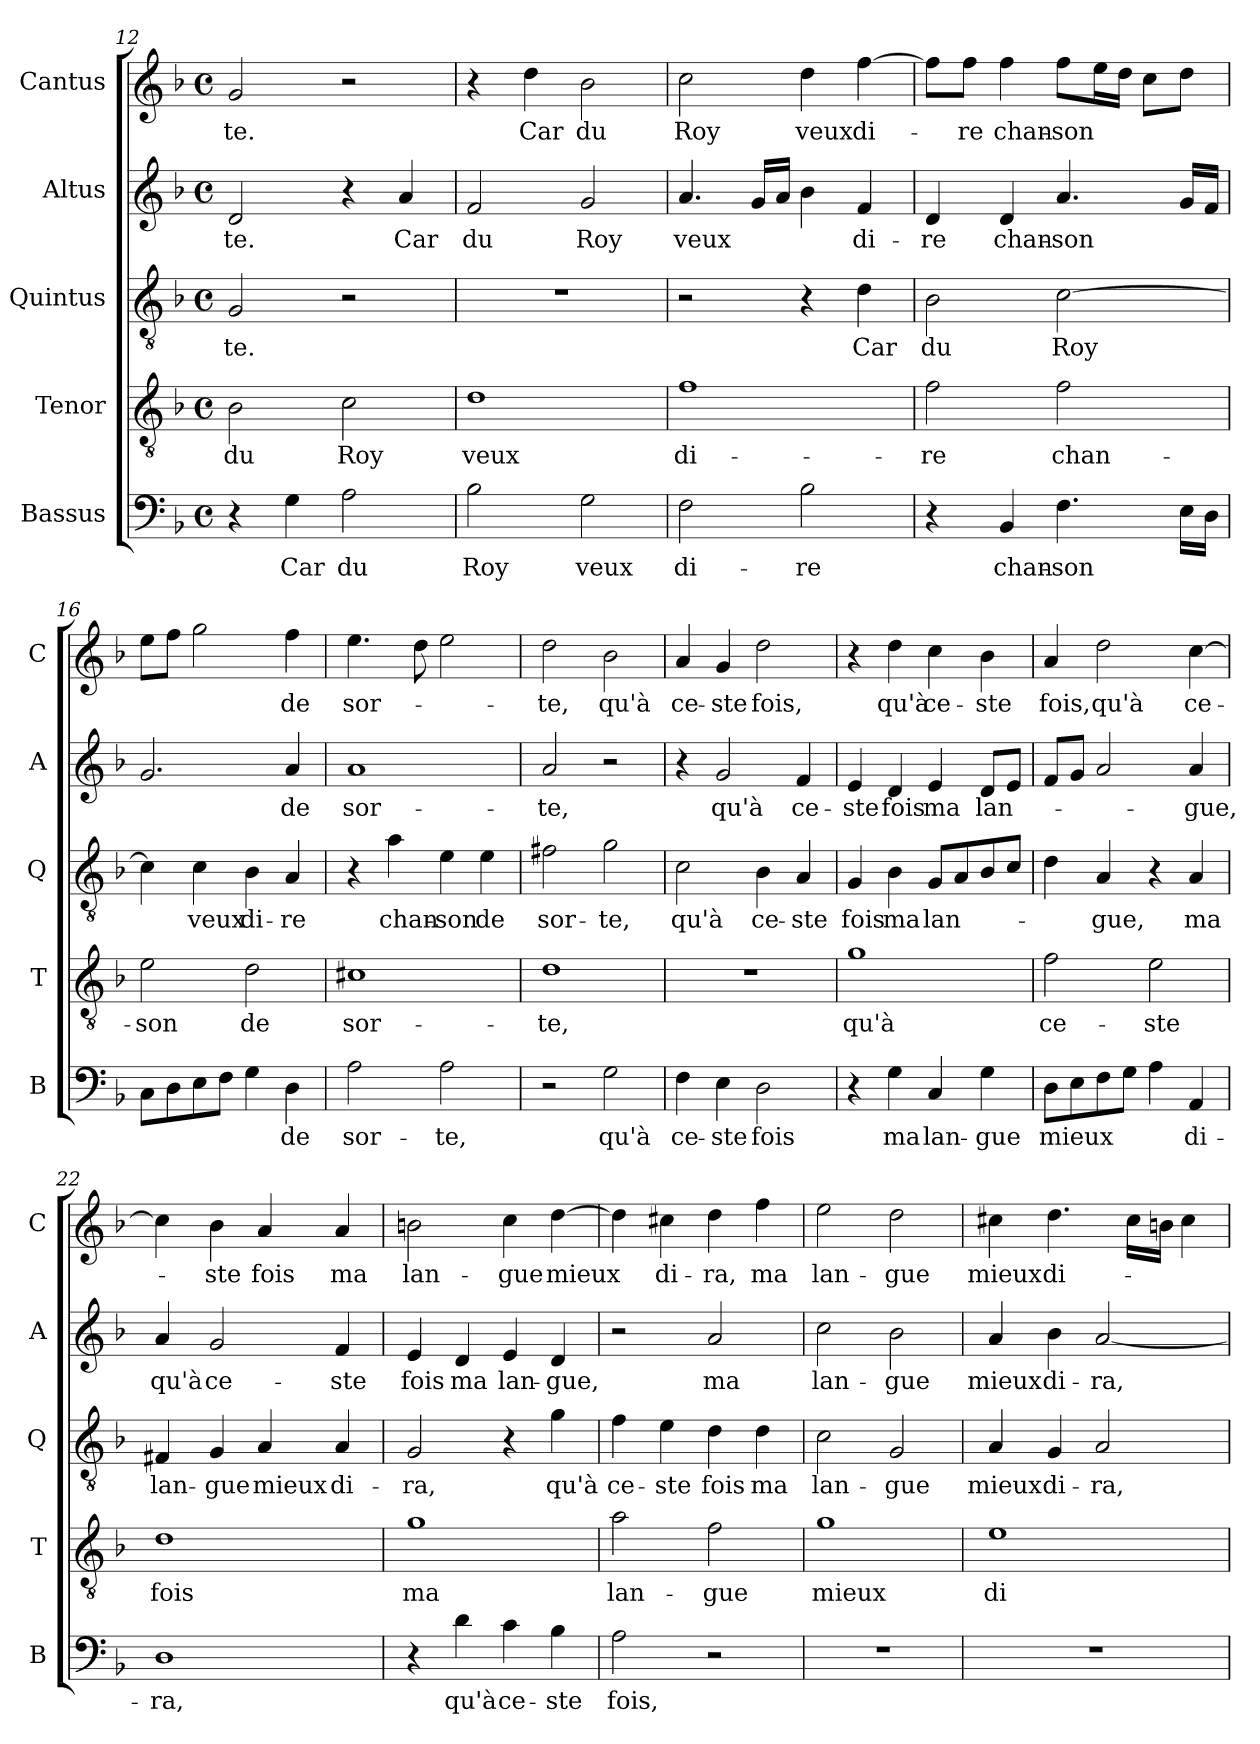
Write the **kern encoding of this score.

**kern	**text	**kern	**text	**kern	**text	**kern	**text	**kern	**text
*part5	*part5	*part4	*part4	*part3	*part3	*part2	*part2	*part1	*part1
*staff5	*staff5	*staff4	*staff4	*staff3	*staff3	*staff2	*staff2	*staff1	*staff1
*I"Bassus	*	*I"Tenor	*	*I"Quintus	*	*I"Altus	*	*I"Cantus	*
*I'B	*	*I'T	*	*I'Q	*	*I'A	*	*I'C	*
*clefF4	*	*clefGv2	*	*clefGv2	*	*clefG2	*	*clefG2	*
*k[b-]	*	*k[b-]	*	*k[b-]	*	*k[b-]	*	*k[b-]	*
*F:	*	*F:	*	*F:	*	*F:	*	*F:	*
*M4/4	*	*M4/4	*	*M4/4	*	*M4/4	*	*M4/4	*
*met(c)	*	*met(c)	*	*met(c)	*	*met(c)	*	*met(c)	*
=12	=12	=12	=12	=12	=12	=12	=12	=12	=12
!	!	!	!LO:LY:b	!	!LO:LY:b	!	!LO:LY:b	!	!LO:LY:b
4r	.	2B-\	du	2G/	-te.	2d/	-te.	2g/	-te.
!	!LO:LY:b	!	!	!	!	!	!	!	!
4G\	Car	.	.	.	.	.	.	.	.
!	!LO:LY:b	!	!LO:LY:b	!	!	!	!	!	!
2A\	du	2c\	Roy	2r	.	4r	.	2r	.
!	!	!	!	!	!	!	!LO:LY:b	!	!
.	.	.	.	.	.	4a/	Car	.	.
=13	=13	=13	=13	=13	=13	=13	=13	=13	=13
!	!LO:LY:b	!	!LO:LY:b	!	!	!	!LO:LY:b	!	!
2B-\	Roy	1d	veux	1r	.	2f/	du	4r	.
!	!	!	!	!	!	!	!	!	!LO:LY:b
.	.	.	.	.	.	.	.	4dd\	Car
!	!LO:LY:b	!	!	!	!	!	!LO:LY:b	!	!LO:LY:b
2G\	veux	.	.	.	.	2g/	Roy	2b-\	du
!!LO:PB:g=z
=14	=14	=14	=14	=14	=14	=14	=14	=14	=14
!	!LO:LY:b	!	!LO:LY:b	!	!	!	!LO:LY:b	!	!LO:LY:b
2F\	di-	1f	di-	2r	.	4.a/	veux	2cc\	Roy
.	.	.	.	.	.	16g/LL	.	.	.
.	.	.	.	.	.	16a/JJ	.	.	.
!	!LO:LY:b	!	!	!	!	!	!	!	!LO:LY:b
2B-\	-re	.	.	4r	.	4b-\	.	4dd\	veux
!	!	!	!	!	!LO:LY:b	!	!LO:LY:b	!	!LO:LY:b
.	.	.	.	4d\	Car	4f/	di-	[4ff\	di-
=15	=15	=15	=15	=15	=15	=15	=15	=15	=15
!	!	!	!LO:LY:b	!	!LO:LY:b	!	!LO:LY:b	!	!
4r	.	2f\	-re	2B-\	du	4d/	-re	8ff\L]	.
!	!	!	!	!	!	!	!	!	!LO:LY:b
.	.	.	.	.	.	.	.	8ff\J	-re
!	!LO:LY:b	!	!	!	!	!	!LO:LY:b	!	!LO:LY:b
4BB-/	chan-	.	.	.	.	4d/	chan-	4ff\	chan-
!	!LO:LY:b	!	!LO:LY:b	!	!LO:LY:b	!	!LO:LY:b	!	!LO:LY:b
4.F\	-son	2f\	chan-	[2c\	Roy	4.a/	-son	8ff\L	-son
.	.	.	.	.	.	.	.	16ee\L	.
.	.	.	.	.	.	.	.	16dd\JJ	.
.	.	.	.	.	.	.	.	8cc\L	.
16E\LL	.	.	.	.	.	16g/LL	.	8dd\J	.
16D\JJ	.	.	.	.	.	16f/JJ	.	.	.
=16	=16	=16	=16	=16	=16	=16	=16	=16	=16
!	!	!	!LO:LY:b	!	!	!	!	!	!
8C\L	.	2e\	-son	4c\]	.	2.g/	.	8ee\L	.
8D\	.	.	.	.	.	.	.	8ff\J	.
!	!	!	!	!	!LO:LY:b	!	!	!	!
8E\	.	.	.	4c\	veux	.	.	2gg\	.
8F\J	.	.	.	.	.	.	.	.	.
!	!	!	!LO:LY:b	!	!LO:LY:b	!	!	!	!
4G\	.	2d\	de	4B-\	di-	.	.	.	.
!	!LO:LY:b	!	!	!	!LO:LY:b	!	!LO:LY:b	!	!LO:LY:b
4D\	de	.	.	4A/	-re	4a/	de	4ff\	de
=17	=17	=17	=17	=17	=17	=17	=17	=17	=17
!	!LO:LY:b	!	!LO:LY:b	!	!	!	!LO:LY:b	!	!LO:LY:b
2A\	sor-	1c#X	sor-	4r	.	1a	sor-	4.ee\	sor-
!	!	!	!	!	!LO:LY:b	!	!	!	!
.	.	.	.	4a\	chan-	.	.	.	.
.	.	.	.	.	.	.	.	8dd\	.
!	!LO:LY:b	!	!	!	!LO:LY:b	!	!	!	!
2A\	-te,	.	.	4e\	-son	.	.	2ee\	.
!	!	!	!	!	!LO:LY:b	!	!	!	!
.	.	.	.	4e\	de	.	.	.	.
=18	=18	=18	=18	=18	=18	=18	=18	=18	=18
!	!	!	!LO:LY:b	!	!LO:LY:b	!	!LO:LY:b	!	!LO:LY:b
2r	.	1d	-te,	2f#X\	sor-	2a/	-te,	2dd\	-te,
!	!LO:LY:b	!	!	!	!LO:LY:b	!	!	!	!LO:LY:b
2G\	qu'à	.	.	2g\	-te,	2r	.	2b-\	qu'à
=19	=19	=19	=19	=19	=19	=19	=19	=19	=19
!	!LO:LY:b	!	!	!	!LO:LY:b	!	!	!	!LO:LY:b
4F\	ce-	1r	.	2c\	qu'à	4r	.	4a/	ce-
!	!LO:LY:b	!	!	!	!	!	!LO:LY:b	!	!LO:LY:b
4E\	-ste	.	.	.	.	2g/	qu'à	4g/	-ste
!	!LO:LY:b	!	!	!	!LO:LY:b	!	!	!	!LO:LY:b
2D\	fois	.	.	4B-\	ce-	.	.	2dd\	fois,
!	!	!	!	!	!LO:LY:b	!	!LO:LY:b	!	!
.	.	.	.	4A/	-ste	4f/	ce-	.	.
!!LO:LB:g=z
=20	=20	=20	=20	=20	=20	=20	=20	=20	=20
!	!	!	!LO:LY:b	!	!LO:LY:b	!	!LO:LY:b	!	!
4r	.	1g	qu'à	4G/	fois	4e/	-ste	4r	.
!	!LO:LY:b	!	!	!	!LO:LY:b	!	!LO:LY:b	!	!LO:LY:b
4G\	ma	.	.	4B-\	ma	4d/	fois	4dd\	qu'à
!	!LO:LY:b	!	!	!	!LO:LY:b	!	!LO:LY:b	!	!LO:LY:b
4C/	lan-	.	.	8G/L	lan-	4e/	ma	4cc\	ce-
.	.	.	.	8A/	.	.	.	.	.
!	!LO:LY:b	!	!	!	!	!	!LO:LY:b	!	!LO:LY:b
4G\	gue	.	.	8B-/	.	8d/L	lan-	4b-\	-ste
.	.	.	.	8c/J	.	8e/J	.	.	.
=21	=21	=21	=21	=21	=21	=21	=21	=21	=21
!	!LO:LY:b	!	!LO:LY:b	!	!	!	!	!	!LO:LY:b
8D\L	mieux	2f\	ce-	4d\	.	8f/L	.	4a/	fois,
8E\	.	.	.	.	.	8g/J	.	.	.
!	!	!	!	!	!LO:LY:b	!	!	!	!LO:LY:b
8F\	.	.	.	4A/	-gue,	2a/	.	2dd\	qu'à
8G\J	.	.	.	.	.	.	.	.	.
!	!	!	!LO:LY:b	!	!	!	!	!	!
4A\	.	2e\	-ste	4r	.	.	.	.	.
!	!LO:LY:b	!	!	!	!LO:LY:b	!	!LO:LY:b	!	!LO:LY:b
4AA/	di-	.	.	4A/	ma	4a/	-gue,	[4cc\	ce-
=22	=22	=22	=22	=22	=22	=22	=22	=22	=22
!	!LO:LY:b	!	!LO:LY:b	!	!LO:LY:b	!	!LO:LY:b	!	!
1D	-ra,	1d	fois	4F#X/	lan-	4a/	qu'à	4cc\]	.
!	!	!	!	!	!LO:LY:b	!	!LO:LY:b	!	!LO:LY:b
.	.	.	.	4G/	-gue	2g/	ce-	4b-\	-ste
!	!	!	!	!	!LO:LY:b	!	!	!	!LO:LY:b
.	.	.	.	4A/	mieux	.	.	4a/	fois
!	!	!	!	!	!LO:LY:b	!	!LO:LY:b	!	!LO:LY:b
.	.	.	.	4A/	di-	4f/	-ste	4a/	ma
=23	=23	=23	=23	=23	=23	=23	=23	=23	=23
!	!	!	!LO:LY:b	!	!LO:LY:b	!	!LO:LY:b	!	!LO:LY:b
4r	.	1g	ma	2G/	-ra,	4e/	fois	2bn\	lan-
!	!LO:LY:b	!	!	!	!	!	!LO:LY:b	!	!
4d\	qu'à	.	.	.	.	4d/	ma	.	.
!	!LO:LY:b	!	!	!	!	!	!LO:LY:b	!	!LO:LY:b
4c\	ce-	.	.	4r	.	4e/	lan-	4cc\	-gue
!	!LO:LY:b	!	!	!	!LO:LY:b	!	!LO:LY:b	!	!LO:LY:b
4B-\	-ste	.	.	4g\	qu'à	4d/	-gue,	[4dd\	mieux
=24	=24	=24	=24	=24	=24	=24	=24	=24	=24
!	!LO:LY:b	!	!LO:LY:b	!	!LO:LY:b	!	!	!	!
2A\	fois,	2a\	lan-	4f\	ce-	2r	.	4dd\]	.
!	!	!	!	!	!LO:LY:b	!	!	!	!LO:LY:b
.	.	.	.	4e\	-ste	.	.	4cc#X\	di-
!	!	!	!LO:LY:b	!	!LO:LY:b	!	!LO:LY:b	!	!LO:LY:b
2r	.	2f\	-gue	4d\	fois	2a/	ma	4dd\	-ra,
!	!	!	!	!	!LO:LY:b	!	!	!	!LO:LY:b
.	.	.	.	4d\	ma	.	.	4ff\	ma
=25	=25	=25	=25	=25	=25	=25	=25	=25	=25
!	!	!	!LO:LY:b	!	!LO:LY:b	!	!LO:LY:b	!	!LO:LY:b
1r	.	1g	mieux	2c\	lan-	2cc\	lan-	2ee\	lan-
!	!	!	!	!	!LO:LY:b	!	!LO:LY:b	!	!LO:LY:b
.	.	.	.	2G/	-gue	2b-\	-gue	2dd\	-gue
!!LO:LB:g=z
=26	=26	=26	=26	=26	=26	=26	=26	=26	=26
!	!	!	!LO:LY:b	!	!LO:LY:b	!	!LO:LY:b	!	!LO:LY:b
1r	.	1e	di-	4A/	mieux	4a/	mieux	4cc#X\	mieux
!	!	!	!	!	!LO:LY:b	!	!LO:LY:b	!	!LO:LY:b
.	.	.	.	4G/	di-	4b-\	di-	4.dd\	di-
!	!	!	!	!	!LO:LY:b	!	!LO:LY:b	!	!
.	.	.	.	2A/	-ra,	[2a/	-ra,	.	.
.	.	.	.	.	.	.	.	16cc#\LL	.
.	.	.	.	.	.	.	.	16bn\JJ	.
.	.	.	.	.	.	.	.	4cc#\	.
=	=	=	=	=	=	=	=	=	=
*-	*-	*-	*-	*-	*-	*-	*-	*-	*-
